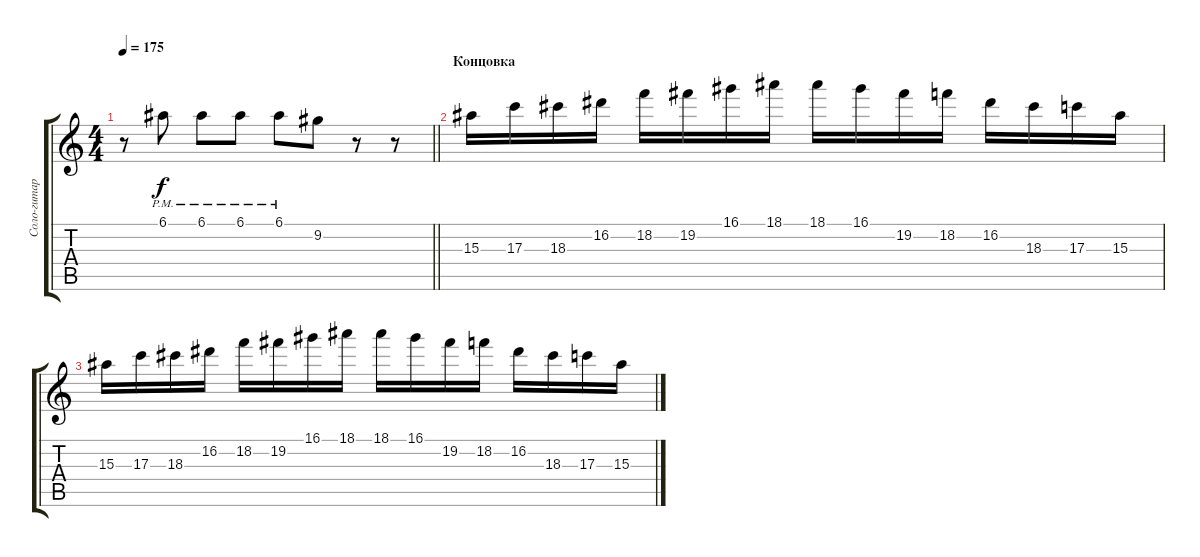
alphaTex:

\track ("Соло-гитара" "Соло-гитар") {instrument distortionguitar}
\staff {score tabs}
\tuning (E4 B3 G3 D3 A2 E2) {hide}
\ts (4 4)
\tempo 175
\clef g2
\barLineRight lightlight
\ks c
r.8{dy f} 6.1{pm}.8 6.1{pm}.8 6.1{pm}.8 6.1{pm}.8 9.2.8 r.8 r.8 |
\section ("" "Концовка")
15.3.16 17.3.16 18.3.16 16.2.16 18.2.16 19.2.16 16.1.16 18.1.16 18.1.16 16.1.16 19.2.16 18.2.16 16.2.16 18.3.16 17.3.16 15.3.16 |
15.3.16 17.3.16 18.3.16 16.2.16 18.2.16 19.2.16 16.1.16 18.1.16 18.1.16 16.1.16 19.2.16 18.2.16 16.2.16 18.3.16 17.3.16 15.3.16
